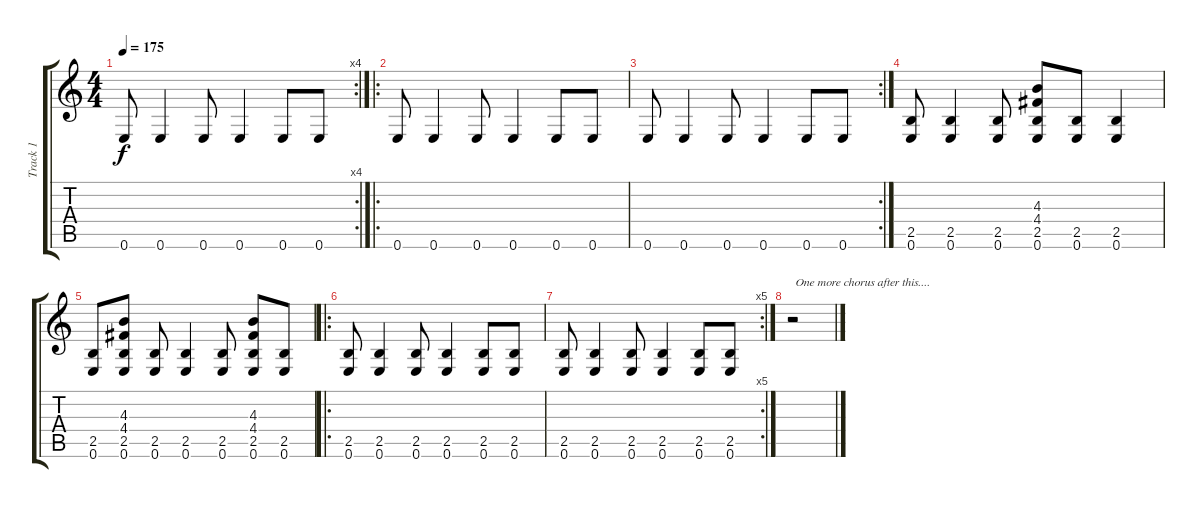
\track ("Track 1" "Track 1") {instrument distortionguitar}
\staff {score tabs}
\tuning (E4 B3 G3 D3 A2 E2) {hide}
\rc 4
\ts (4 4)
\tempo 175
\clef g2
\ks c
0.6.8{dy f} 0.6.4 0.6.8 0.6.4 0.6.8 0.6.8 |
\ro
0.6.8 0.6.4 0.6.8 0.6.4 0.6.8 0.6.8 |
\rc 2
0.6.8 0.6.4 0.6.8 0.6.4 0.6.8 0.6.8 |
(2.5 0.6).8 (2.5 0.6).4 (2.5 0.6).8 (4.3 4.4 2.5 0.6).8 (2.5 0.6).8 (2.5 0.6).4 |
(2.5 0.6).8 (4.3 4.4 2.5 0.6).8 (2.5 0.6).8 (2.5 0.6).4 (2.5 0.6).8 (4.3 4.4 2.5 0.6).8 (2.5 0.6).8 |
\ro
(2.5 0.6).8 (2.5 0.6).4 (2.5 0.6).8 (2.5 0.6).4 (2.5 0.6).8 (2.5 0.6).8 |
\rc 5
(2.5 0.6).8 (2.5 0.6).4 (2.5 0.6).8 (2.5 0.6).4 (2.5 0.6).8 (2.5 0.6).8 |
r.2{txt " One more chorus after this...."}
